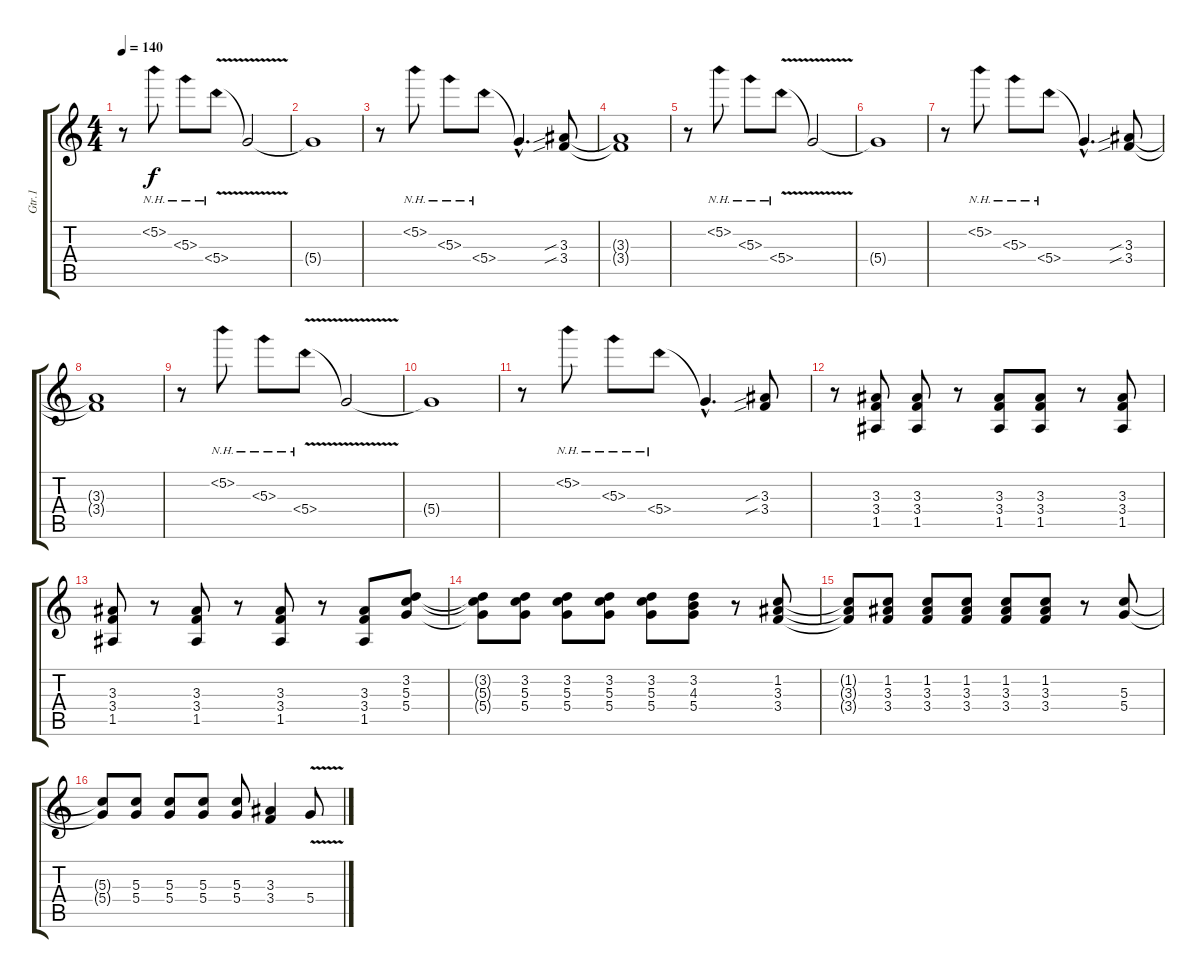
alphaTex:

\track ("Gtr.1" "Gtr.1") {instrument overdrivenguitar}
\staff {score tabs}
\tuning (E4 B3 G3 D3 A2 E2) {hide}
\ts (4 4)
\tempo 140
\clef g2
\ks c
r.8{dy f} 5.2{nh}.8 5.3{nh}.8 5.4{nh v}.8 5.4{t}.2 |
5.4{t}.1 |
r.8 5.2{nh}.8 5.3{nh}.8 5.4{nh}.8 5.4{hac t}.4{d} (3.3{sib} 3.4{sib}).8 |
(3.3{t} 3.4{t}).1 |
r.8 5.2{nh}.8 5.3{nh}.8 5.4{nh v}.8 5.4{t}.2 |
5.4{t}.1 |
r.8 5.2{nh}.8 5.3{nh}.8 5.4{nh}.8 5.4{hac t}.4{d} (3.3{sib} 3.4{sib}).8 |
(3.3{t} 3.4{t}).1 |
r.8 5.2{nh}.8 5.3{nh}.8 5.4{nh v}.8 5.4{t}.2 |
5.4{t}.1 |
r.8 5.2{nh}.8 5.3{nh}.8 5.4{nh}.8 5.4{hac t}.4{d} (3.3{sib} 3.4{sib}).8 |
r.8 (3.3 3.4 1.5).8 (3.3 3.4 1.5).8 r.8 (3.3 3.4 1.5).8 (3.3 3.4 1.5).8 r.8 (3.3 3.4 1.5).8 |
(3.3 3.4 1.5).8 r.8 (3.3 3.4 1.5).8 r.8 (3.3 3.4 1.5).8 r.8 (3.3 3.4 1.5).8 (3.2 5.3 5.4).8 |
(3.2{t} 5.3{t} 5.4{t}).8 (3.2 5.3 5.4).8 (3.2 5.3 5.4).8 (3.2 5.3 5.4).8 (3.2 5.3 5.4).8 (3.2 4.3 5.4).8 r.8 (1.2 3.3 3.4).8 |
(1.2{t} 3.3{t} 3.4{t}).8 (1.2 3.3 3.4).8 (1.2 3.3 3.4).8 (1.2 3.3 3.4).8 (1.2 3.3 3.4).8 (1.2 3.3 3.4).8 r.8 (5.3 5.4).8 |
(5.3{t} 5.4{t}).8 (5.3 5.4).8 (5.3 5.4).8 (5.3 5.4).8 (5.3 5.4).8 (3.3 3.4).4 5.4{v}.8
